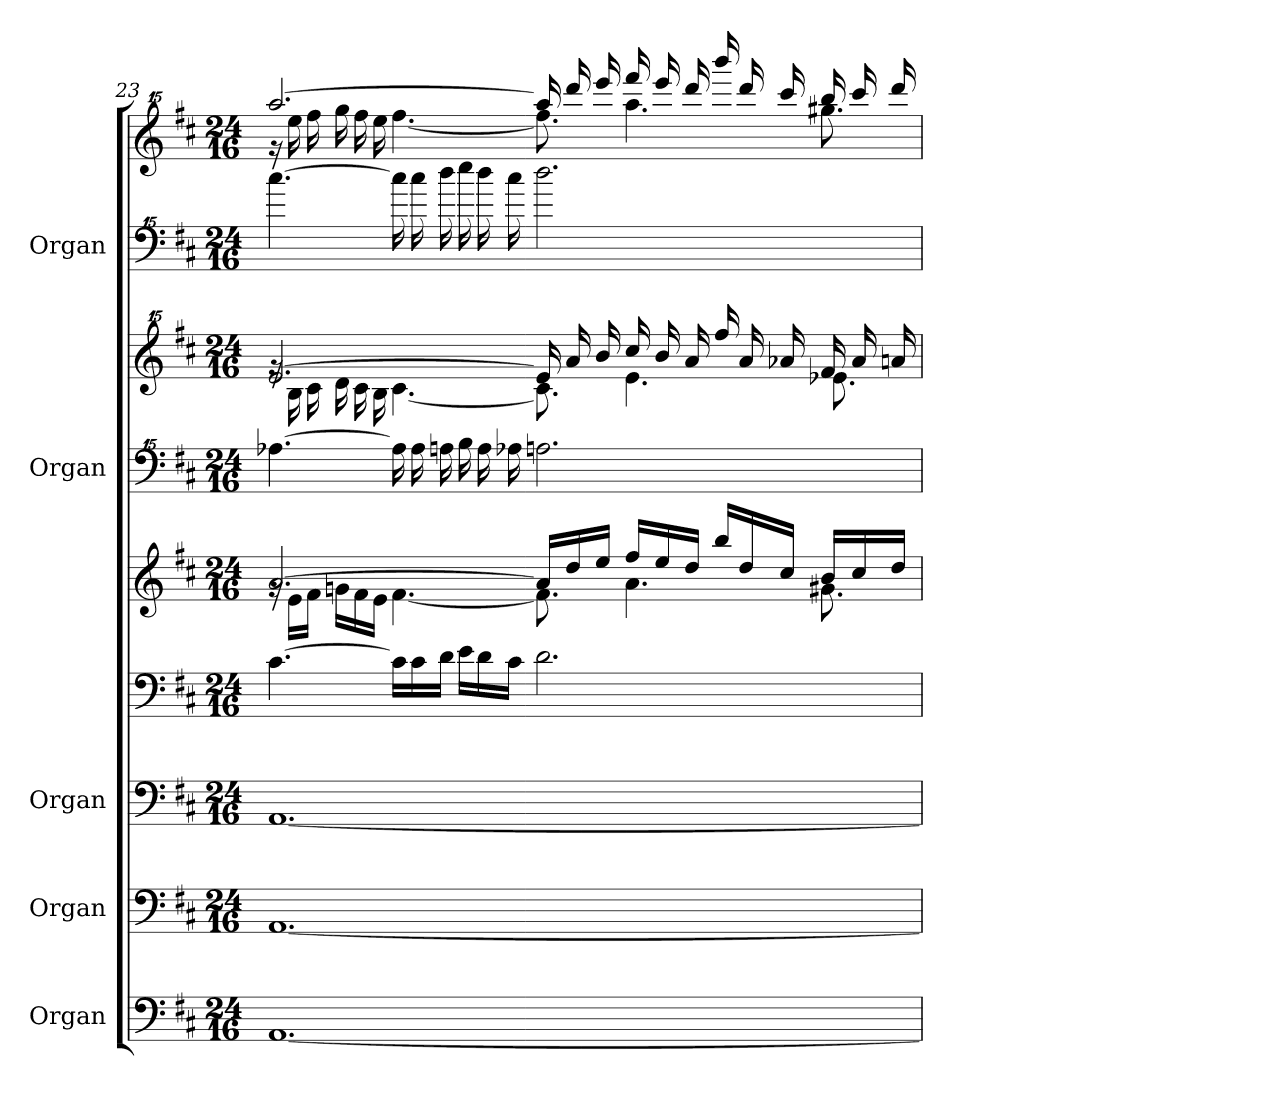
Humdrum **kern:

**kern	**kern	**kern	**kern	**kern	**kern	**kern	**kern	**kern
*part5	*part4	*part3	*part3	*part3	*part2	*part2	*part1	*part1
*staff9	*staff8	*staff7	*staff6	*staff5	*staff4	*staff3	*staff2	*staff1
*I"Organ	*I"Organ	*I"Organ	*	*	*I"Organ	*	*I"Organ	*
*I'Org.	*I'Org.	*I'Org.	*	*	*I'Org.	*	*I'Org.	*
*clefF4	*clefF4	*clefF4	*clefF4	*clefG2	*clefF^^4	*clefG^^2	*clefF^^4	*clefG^^2
*k[f#c#]	*k[f#c#]	*k[f#c#]	*k[f#c#]	*k[f#c#]	*k[f#c#]	*k[f#c#]	*k[f#c#]	*k[f#c#]
*M24/16	*M24/16	*M24/16	*M24/16	*M24/16	*M24/16	*M24/16	*M24/16	*M24/16
=23	=23	=23	=23	=23	=23	=23	=23	=23
*	*	*	*	*^	*	*^	*	*^
[1.AA	[1.AA	[1.AA	[4.c#\	[2.a/	16rg	[4.aa-X\	[2.eee/	16rggg	[4.cccc#\	[2.aaaa/	16rggg
.	.	.	.	.	16e\LL	.	.	16bb\	.	.	16eeee\
.	.	.	.	.	16f#\JJ	.	.	16ccc#\	.	.	16ffff#\
.	.	.	.	.	16gn\LL	.	.	16ddd\	.	.	16gggg\
.	.	.	.	.	16f#\	.	.	16ccc#\	.	.	16ffff#\
.	.	.	.	.	16e\JJ	.	.	16bb\	.	.	16eeee\
.	.	.	16c#\LL]	.	[4.f#\	16aa-\]	.	[4.ccc#\	16cccc#\]	.	[4.ffff#\
.	.	.	16c#\	.	.	16aa-\	.	.	16cccc#\	.	.
.	.	.	16d\JJ	.	.	16aan\	.	.	16dddd\	.	.
.	.	.	16e\LL	.	.	16bb\	.	.	16eeee\	.	.
.	.	.	16d\	.	.	16aa\	.	.	16dddd\	.	.
.	.	.	16c#\JJ	.	.	16aa-X\	.	.	16cccc#\	.	.
.	.	.	2.d\	16a/LL]	8.f#\]	2.aan\	16eee/]	8.ccc#\]	2.dddd\	16aaaa/]	8.ffff#\]
.	.	.	.	16dd/	.	.	16aaa/	.	.	16ddddd/	.
.	.	.	.	16ee/JJ	.	.	16bbb/	.	.	16eeeee/	.
.	.	.	.	16ff#/LL	4.a\	.	16cccc#/	4.eee\	.	16fffff#/	4.aaaa\
.	.	.	.	16ee/	.	.	16bbb/	.	.	16eeeee/	.
.	.	.	.	16dd/JJ	.	.	16aaa/	.	.	16ddddd/	.
.	.	.	.	16bb/LL	.	.	16ffff#/	.	.	16bbbbb/	.
.	.	.	.	16dd/	.	.	16aaa/	.	.	16ddddd/	.
.	.	.	.	16cc#/JJ	.	.	16aaa-X/	.	.	16ccccc#/	.
.	.	.	.	16b/LL	8.g#X\	.	16fff#/	8.eee-X\	.	16bbbb/	8.gggg#X\
.	.	.	.	16cc#/	.	.	16aaa-/	.	.	16ccccc#/	.
.	.	.	.	16dd/JJ	.	.	16aaan/	.	.	16ddddd/	.
*	*	*	*	*v	*v	*	*v	*v	*	*v	*v
=	=	=	=	=	=	=	=	=
*-	*-	*-	*-	*-	*-	*-	*-	*-
